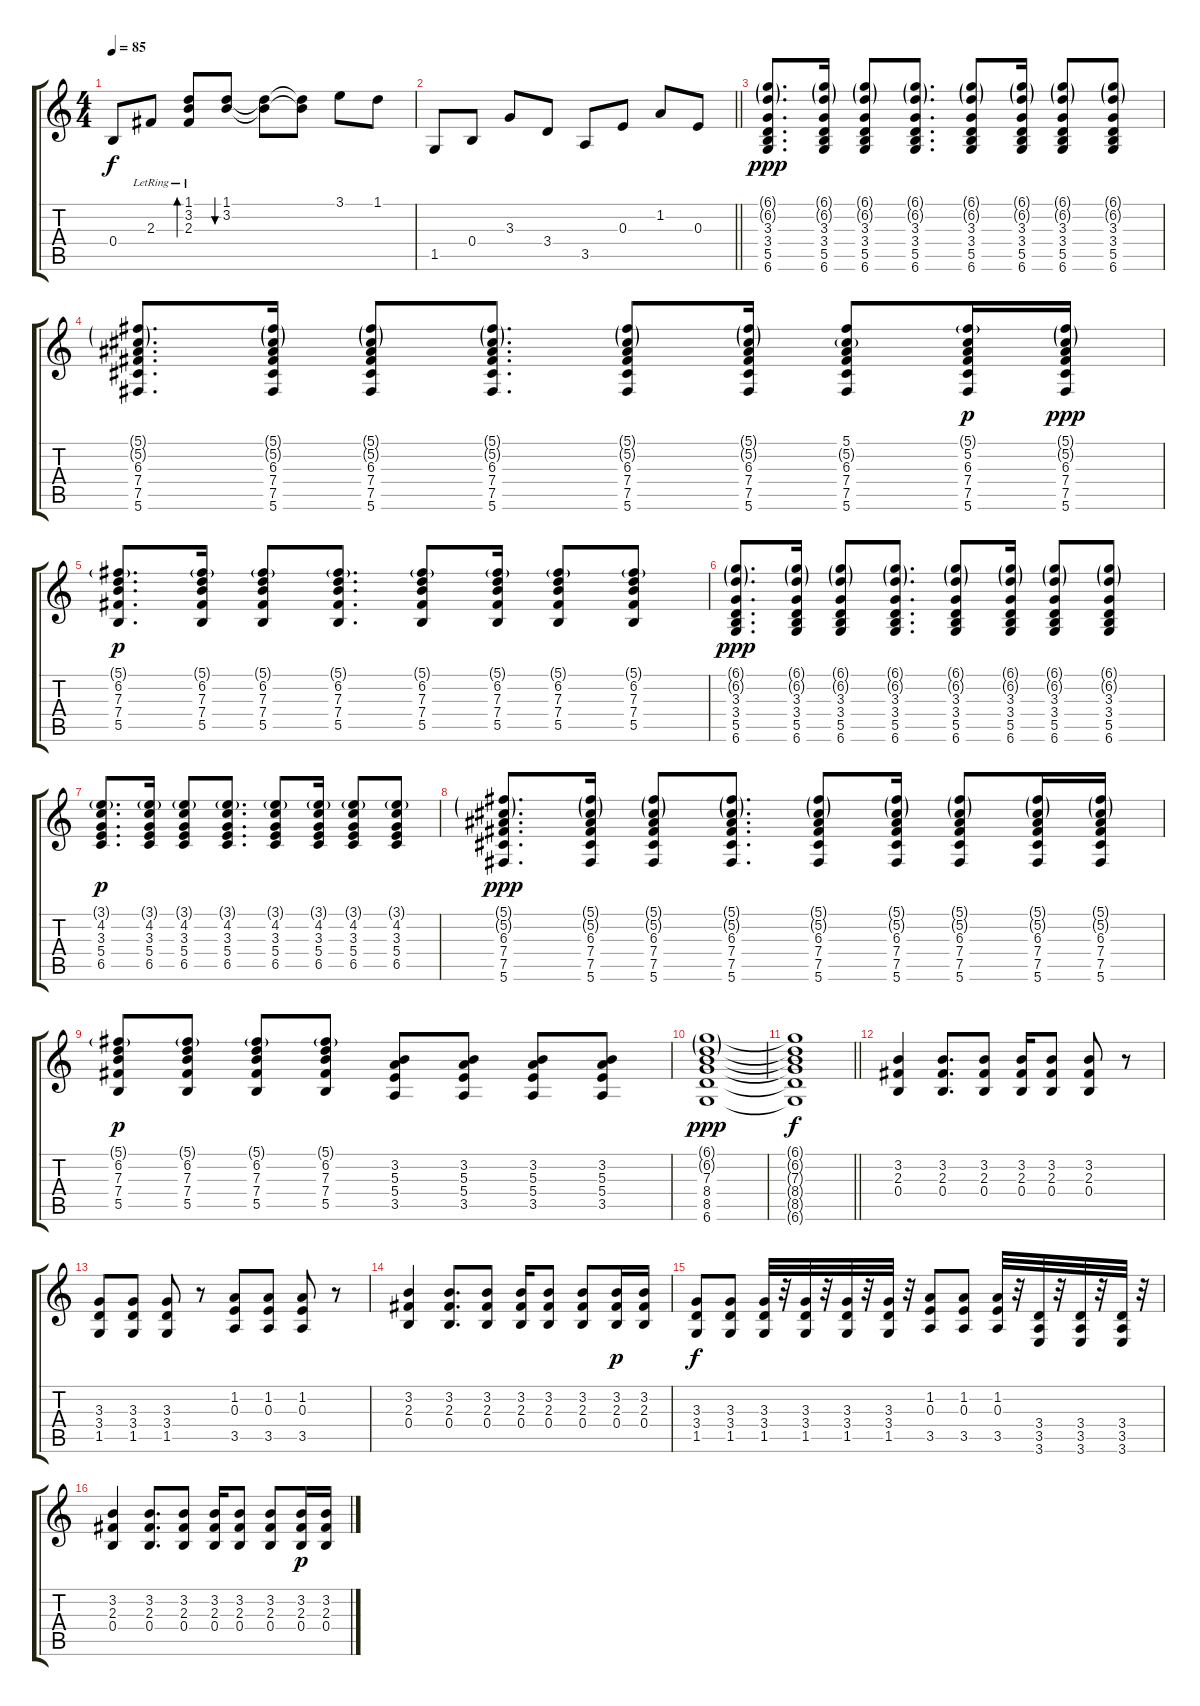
\track "" {instrument acousticguitarsteel}
\staff {score tabs}
\tuning (Db4 Ab3 E3 B2 Gb2 Db2) {hide}
\ts (4 4)
\tempo 85
\clef g2
\ks c
0.4.8{dy f} 2.3{lr}.8 (1.1 3.2 2.3{lr}).8{bd 240} (1.1 3.2).8{bu 240} (1.1{t} 3.2{t}).8 (1.1{t} 3.2{t}).8 3.1.8 1.1.8 |
\barLineRight lightlight
1.5.8 0.4.8 3.3.8 3.4.8 3.5.8 0.3.8 1.2.8 0.3.8 |
(6.1{g} 6.2{g} 3.3 3.4 5.5 6.6).8{d dy ppp} (6.1{g} 6.2{g} 3.3 3.4 5.5 6.6).16 (6.1{g} 6.2{g} 3.3 3.4 5.5 6.6).8 (6.1{g} 6.2{g} 3.3 3.4 5.5 6.6).8{d} (6.1{g} 6.2{g} 3.3 3.4 5.5 6.6).8 (6.1{g} 6.2{g} 3.3 3.4 5.5 6.6).16 (6.1{g} 6.2{g} 3.3 3.4 5.5 6.6).8 (6.1{g} 6.2{g} 3.3 3.4 5.5 6.6).8 |
(5.1{g} 5.2{g} 6.3 7.4 7.5 5.6).8{d} (5.1{g} 5.2{g} 6.3 7.4 7.5 5.6).16 (5.1{g} 5.2{g} 6.3 7.4 7.5 5.6).8 (5.1{g} 5.2{g} 6.3 7.4 7.5 5.6).8{d} (5.1{g} 5.2{g} 6.3 7.4 7.5 5.6).8 (5.1{g} 5.2{g} 6.3 7.4 7.5 5.6).16 (5.1 5.2{g} 6.3 7.4 7.5 5.6).8 (5.1{g} 5.2 6.3 7.4 7.5 5.6).16{dy p} (5.1{g} 5.2{g} 6.3 7.4 7.5 5.6).16{dy ppp} |
(5.1{g} 6.2 7.3 7.4 5.5).8{d dy p} (5.1{g} 6.2 7.3 7.4 5.5).16 (5.1{g} 6.2 7.3 7.4 5.5).8 (5.1{g} 6.2 7.3 7.4 5.5).8{d} (5.1{g} 6.2 7.3 7.4 5.5).8 (5.1{g} 6.2 7.3 7.4 5.5).16 (5.1{g} 6.2 7.3 7.4 5.5).8 (5.1{g} 6.2 7.3 7.4 5.5).8 |
(6.1{g} 6.2{g} 3.3 3.4 5.5 6.6).8{d dy ppp} (6.1{g} 6.2{g} 3.3 3.4 5.5 6.6).16 (6.1{g} 6.2{g} 3.3 3.4 5.5 6.6).8 (6.1{g} 6.2{g} 3.3 3.4 5.5 6.6).8{d} (6.1{g} 6.2{g} 3.3 3.4 5.5 6.6).8 (6.1{g} 6.2{g} 3.3 3.4 5.5 6.6).16 (6.1{g} 6.2{g} 3.3 3.4 5.5 6.6).8 (6.1{g} 6.2{g} 3.3 3.4 5.5 6.6).8 |
(3.1{g} 4.2 3.3 5.4 6.5).8{d dy p} (3.1{g} 4.2 3.3 5.4 6.5).16 (3.1{g} 4.2 3.3 5.4 6.5).8 (3.1{g} 4.2 3.3 5.4 6.5).8{d} (3.1{g} 4.2 3.3 5.4 6.5).8 (3.1{g} 4.2 3.3 5.4 6.5).16 (3.1{g} 4.2 3.3 5.4 6.5).8 (3.1{g} 4.2 3.3 5.4 6.5).8 |
(5.1{g} 5.2{g} 6.3 7.4 7.5 5.6).8{d dy ppp} (5.1{g} 5.2{g} 6.3 7.4 7.5 5.6).16 (5.1{g} 5.2{g} 6.3 7.4 7.5 5.6).8 (5.1{g} 5.2{g} 6.3 7.4 7.5 5.6).8{d} (5.1{g} 5.2{g} 6.3 7.4 7.5 5.6).8 (5.1{g} 5.2{g} 6.3 7.4 7.5 5.6).16 (5.1{g} 5.2{g} 6.3 7.4 7.5 5.6).8 (5.1{g} 5.2{g} 6.3 7.4 7.5 5.6).16 (5.1{g} 5.2{g} 6.3 7.4 7.5 5.6).16 |
(5.1{g} 6.2 7.3 7.4 5.5).8{dy p} (5.1{g} 6.2 7.3 7.4 5.5).8 (5.1{g} 6.2 7.3 7.4 5.5).8 (5.1{g} 6.2 7.3 7.4 5.5).8 (3.2 5.3 5.4 3.5).8 (3.2 5.3 5.4 3.5).8 (3.2 5.3 5.4 3.5).8 (3.2 5.3 5.4 3.5).8 |
(6.1{g} 6.2{g} 7.3 8.4 8.5 6.6).1{dy ppp} |
\barLineRight lightlight
(6.1{t} 6.2{t} 7.3{t} 8.4{t} 8.5{t} 6.6{t}).1{dy f} |
(3.2 2.3 0.4).4 (3.2 2.3 0.4).8{d} (3.2 2.3 0.4).8 (3.2 2.3 0.4).16 (3.2 2.3 0.4).8 (3.2 2.3 0.4).8 r.8 |
(3.3 3.4 1.5).8 (3.3 3.4 1.5).8 (3.3 3.4 1.5).8 r.8 (1.2 0.3 3.5).8 (1.2 0.3 3.5).8 (1.2 0.3 3.5).8 r.8 |
(3.2 2.3 0.4).4 (3.2 2.3 0.4).8{d} (3.2 2.3 0.4).8 (3.2 2.3 0.4).16 (3.2 2.3 0.4).8 (3.2 2.3 0.4).8 (3.2 2.3 0.4).16{dy p} (3.2 2.3 0.4).16 |
(3.3 3.4 1.5).8{dy f} (3.3 3.4 1.5).8 (3.3 3.4 1.5).32 r.32 (3.3 3.4 1.5).32 r.32 (3.3 3.4 1.5).32 r.32 (3.3 3.4 1.5).32 r.32 (1.2 0.3 3.5).8 (1.2 0.3 3.5).8 (1.2 0.3 3.5).32 r.32 (3.4 3.5 3.6).32 r.32 (3.4 3.5 3.6).32 r.32 (3.4 3.5 3.6).32 r.32 |
(3.2 2.3 0.4).4 (3.2 2.3 0.4).8{d} (3.2 2.3 0.4).8 (3.2 2.3 0.4).16 (3.2 2.3 0.4).8 (3.2 2.3 0.4).8 (3.2 2.3 0.4).16{dy p} (3.2 2.3 0.4).16
